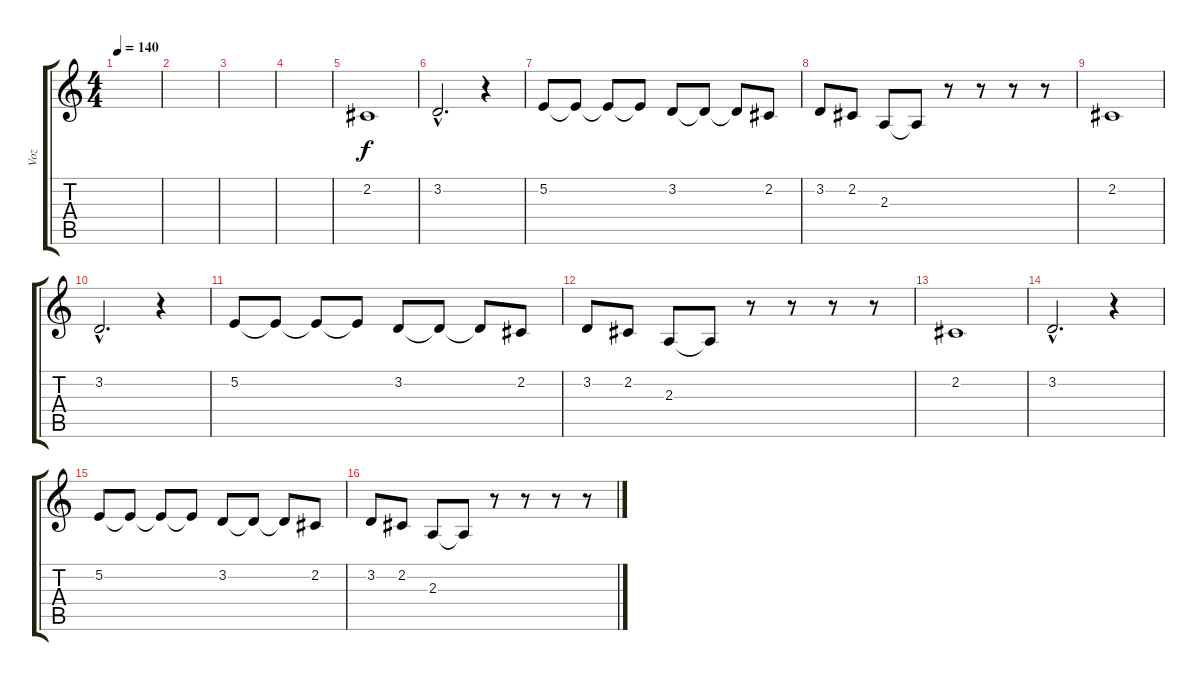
\track ("Voz" "Voz") {instrument oboe}
\staff {score tabs}
\tuning (E4 B3 G3 D3 A2 E2) {hide}
\ts (4 4)
\tempo 140
\clef g2
\ks c
|
|
|
|
2.2.1 |
3.2{hac}.2{d} r.4 |
5.2.8 5.2{t}.8 5.2{t}.8 5.2{t}.8 3.2.8 3.2{t}.8 3.2{t}.8 2.2.8 |
3.2.8 2.2.8 2.3.8 2.3{t}.8 r.8 r.8 r.8 r.8 |
2.2.1 |
3.2{hac}.2{d} r.4 |
5.2.8 5.2{t}.8 5.2{t}.8 5.2{t}.8 3.2.8 3.2{t}.8 3.2{t}.8 2.2.8 |
3.2.8 2.2.8 2.3.8 2.3{t}.8 r.8 r.8 r.8 r.8 |
2.2.1 |
3.2{hac}.2{d} r.4 |
5.2.8 5.2{t}.8 5.2{t}.8 5.2{t}.8 3.2.8 3.2{t}.8 3.2{t}.8 2.2.8 |
3.2.8 2.2.8 2.3.8 2.3{t}.8 r.8 r.8 r.8 r.8
